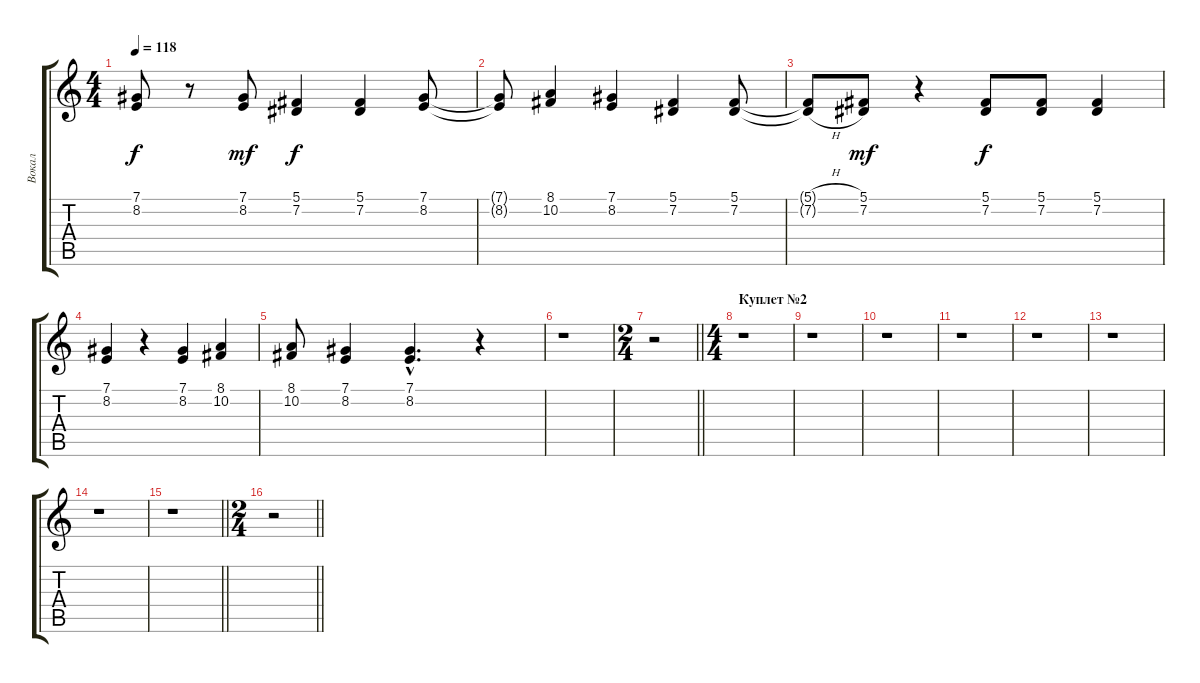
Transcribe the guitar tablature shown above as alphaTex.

\track ("Вокал" "Вокал") {instrument violin}
\staff {score tabs}
\tuning (Db4 Ab3 E3 B2 Gb2 B1) {hide}
\ts (4 4)
\tempo 118
\clef g2
\ks c
(7.1{t} 8.2{t}).8{dy f} r.8 (7.1 8.2).8{dy mf} (5.1 7.2).4{dy f} (5.1 7.2).4 (7.1 8.2).8 |
(7.1{t} 8.2{t}).8 (8.1 10.2).4 (7.1 8.2).4 (5.1 7.2).4 (5.1 7.2).8 |
(5.1{h t} 7.2{h t}).8 (5.1 7.2).8{dy mf} r.4 (5.1 7.2).8{dy f} (5.1 7.2).8 (5.1 7.2).4 |
(7.1 8.2).4 r.4 (7.1 8.2).4 (8.1 10.2).4 |
(8.1 10.2).8 (7.1 8.2).4 (7.1{hac} 8.2{hac}).4{d} r.4 |
r.1 |
\ts (2 4)
\barLineRight lightlight
r.2 |
\ts (4 4)
\section ("" "Куплет №2")
r.1 |
r.1 |
r.1 |
r.1 |
r.1 |
r.1 |
r.1 |
\barLineRight lightlight
r.1 |
\ts (2 4)
\barLineRight lightlight
r.2
